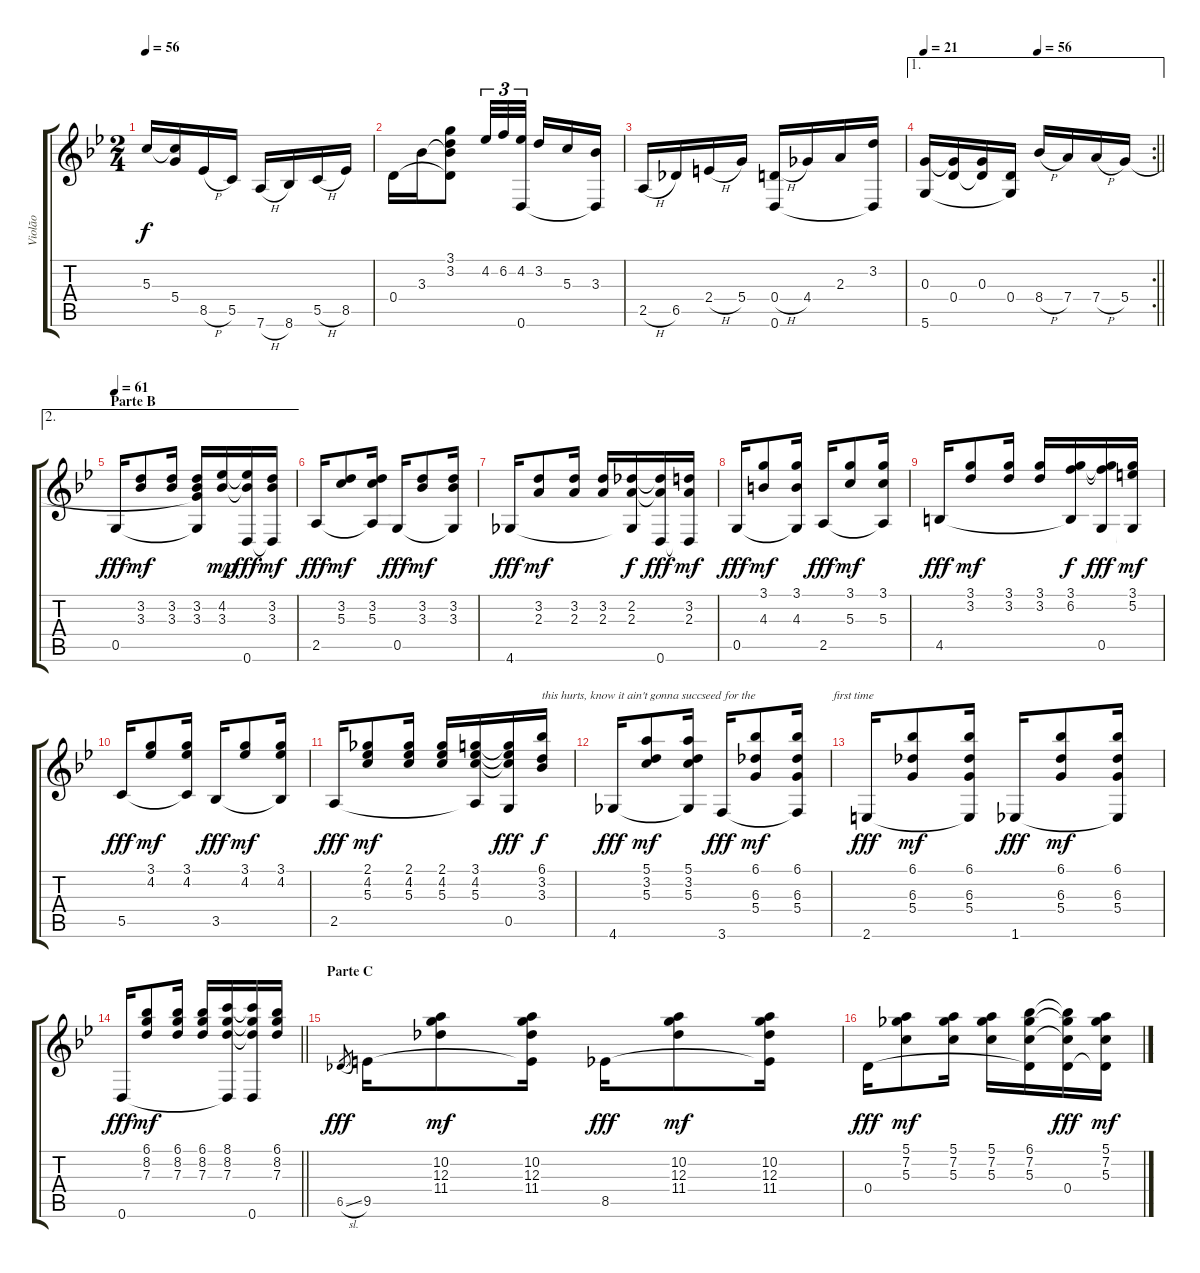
\track ("Violão" "Violão") {instrument acousticguitarnylon}
\staff {score tabs}
\tuning (E4 B3 G3 D3 G2 D2) {hide}
\ts (2 4)
\tempo 56
\clef g2
\ks gminor
5.3.16{dy f} (5.3{t} 5.4).16 8.5{h}.16 5.5.16 7.6{h}.16 8.6.16 5.5{h}.16 8.5.16 |
0.4.16 3.3.16 (3.1 3.2 3.3{t} 0.4{t}).8 4.2.32{tu (3 2)} 6.2.32{tu (3 2)} (4.2 0.6).32{tu (3 2) beam splitsecondary} 3.2.16 5.3.16 (3.3 0.6{t}).16 |
2.5{h}.16 6.5.16 2.4{h}.16 5.4.16 (0.4{h} 0.6).16 4.4.16 2.3.16 (3.2 0.6{t}).16 |
\ae 1
\rc 2
\tempo 21
\tempo (56 0.5)
\barLineRight lightlight
(0.3 5.6).16 (0.3{t} 0.4).16 (0.3 0.4{t}).16 (0.4 5.6{t}).16 8.4{h}.16 7.4.16 7.4{h}.16 5.4.16 |
\ae 2
\section ("" "Parte B")
\tempo 61
0.5.16{dy fff} (3.2 3.3).8{dy mf} (3.2 3.3).16 (3.2 3.3 5.4{t} 0.5{t}).16 (4.2 3.3).16{dy mp} (4.2{t} 3.3{t} 0.6).16{dy fff} (3.2 3.3 0.6{t}).16{dy mf} |
2.5.16{dy fff} (3.2 5.3).8{dy mf} (3.2 5.3 2.5{t}).16 0.5.16{dy fff} (3.2 3.3).8{dy mf} (3.2 3.3 0.5{t}).16 |
4.6.16{dy fff} (3.2 2.3).8{dy mf} (3.2 2.3).16 (3.2 2.3).16 (2.2 2.3 4.6{t}).16{dy f} (2.2{t} 2.3{t} 0.6).16{dy fff} (3.2 2.3 0.6{t}).16{dy mf} |
0.5.16{dy fff} (3.1 4.3).8{dy mf} (3.1 4.3 0.5{t}).16 2.5.16{dy fff} (3.1 5.3).8{dy mf} (3.1 5.3 2.5{t}).16 |
4.5.16{dy fff} (3.1 3.2).8{dy mf} (3.1 3.2).16 (3.1 3.2).16 (3.1 6.2 4.5{t}).16{dy f} (3.1{t} 6.2{t} 0.5).16{dy fff} (3.1 5.2 0.5{t}).16{dy mf} |
5.5.16{dy fff} (3.1 4.2).8{dy mf} (3.1 4.2 5.5{t}).16 3.5.16{dy fff} (3.1 4.2).8{dy mf} (3.1 4.2 3.5{t}).16 |
2.5.16{dy fff} (2.1 4.2 5.3).8{dy mf} (2.1 4.2 5.3).16 (2.1 4.2 5.3).16 (3.1 4.2 5.3 2.5{t}).16 (3.1{t} 4.2{t} 5.3{t} 0.5).16{dy fff} (6.1 3.2 3.3).16{txt "this hurts, know it ain't gonna succseed for the " dy f} |
4.6.16{dy fff} (5.1 3.2 5.3).8{dy mf} (5.1 3.2 5.3 4.6{t}).16 3.6.16{txt "                                     first time " dy fff} (6.1 6.3 5.4).8{dy mf} (6.1 6.3 5.4 3.6{t}).16 |
2.6.16{dy fff} (6.1 6.3 5.4).8{dy mf} (6.1 6.3 5.4 2.6{t}).16 1.6.16{dy fff} (6.1 6.3 5.4).8{dy mf} (6.1 6.3 5.4 1.6{t}).16 |
\barLineRight lightlight
0.6.16{dy fff} (6.1 8.2 7.3).8{dy mf} (6.1 8.2 7.3).16 (6.1 8.2 7.3).16 (8.1 8.2 7.3 0.6{t}).16 (8.1{t} 8.2{t} 7.3{t} 0.6).16 (6.1 8.2 7.3).16 |
\section ("" "Parte C")
6.5{sl}.8{gr dy fff} 9.5.16 (10.2 12.3 11.4).8{dy mf} (10.2 12.3 11.4 9.5{t}).16 8.5.16{dy fff} (10.2 12.3 11.4).8{dy mf} (10.2 12.3 11.4 8.5{t}).16 |
0.4.16{dy fff} (5.1 7.2 5.3).8{dy mf} (5.1 7.2 5.3).16 (5.1 7.2 5.3).16 (6.1 7.2 5.3 0.4{t}).16 (6.1{t} 7.2{t} 5.3{t} 0.4).16{dy fff} (5.1 7.2 5.3 0.4{t}).16{dy mf}
